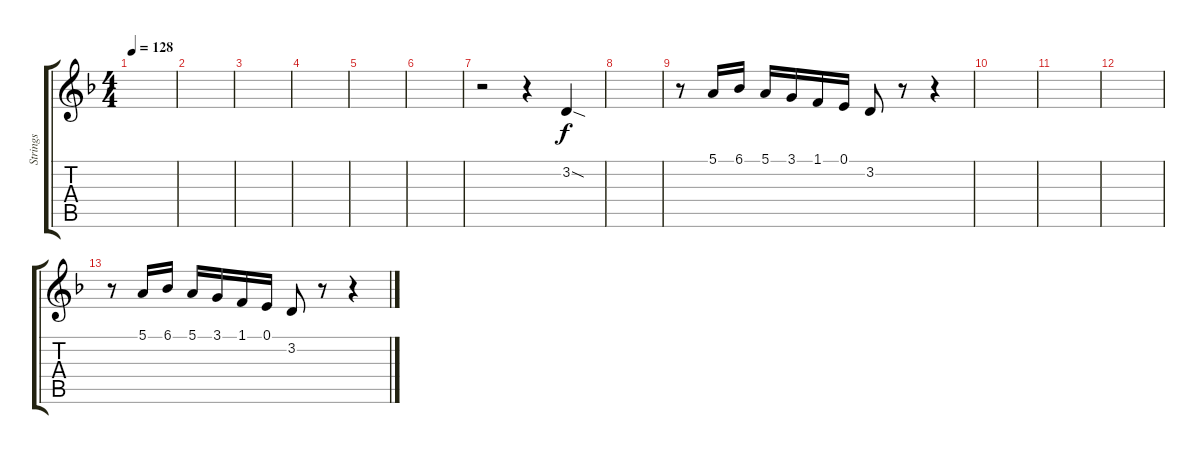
\track ("Strings" "Strings") {instrument stringensemble1}
\staff {score tabs}
\tuning (E4 B3 G3 D3 A2 E2) {hide}
\ts (4 4)
\tempo 128
\clef g2
\ks f
|
|
|
|
|
|
r.2 r.4 3.2{sod}.4 |
|
r.8 5.1.16 6.1.16 5.1.16 3.1.16 1.1.16 0.1.16 3.2.8 r.8 r.4 |
|
|
|
r.8 5.1.16 6.1.16 5.1.16 3.1.16 1.1.16 0.1.16 3.2.8 r.8 r.4
